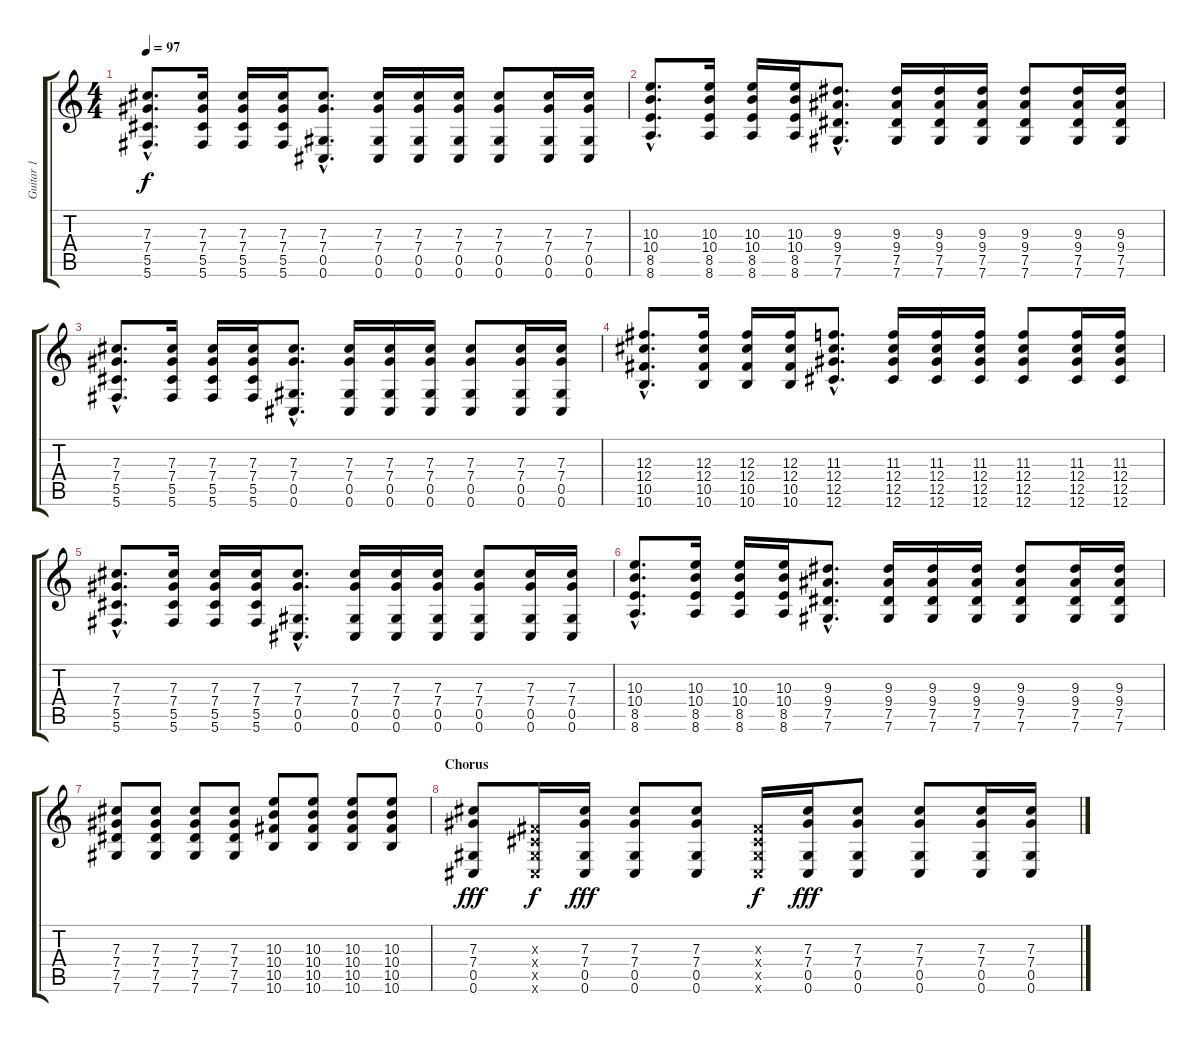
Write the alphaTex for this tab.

\track ("Guitar 1" "Guitar 1") {instrument acousticguitarsteel}
\staff {score tabs}
\tuning (Eb4 Bb3 Gb3 Db3 Ab2 Db2) {hide}
\ts (4 4)
\tempo 97
\clef g2
\ks c
(7.3{hac} 7.4{hac} 5.5{hac} 5.6{hac}).8{d dy f} (7.3 7.4 5.5 5.6).16 (7.3 7.4 5.5 5.6).16 (7.3 7.4 5.5 5.6).16 (7.3{hac} 7.4{hac} 0.5{hac} 0.6{hac}).8{d} (7.3 7.4 0.5 0.6).16 (7.3 7.4 0.5 0.6).16 (7.3 7.4 0.5 0.6).16 (7.3 7.4 0.5 0.6).8 (7.3 7.4 0.5 0.6).16 (7.3 7.4 0.5 0.6).16 |
(10.3{hac} 10.4{hac} 8.5{hac} 8.6{hac}).8{d} (10.3 10.4 8.5 8.6).16 (10.3 10.4 8.5 8.6).16 (10.3 10.4 8.5 8.6).16 (9.3{hac} 9.4{hac} 7.5{hac} 7.6{hac}).8{d} (9.3 9.4 7.5 7.6).16 (9.3 9.4 7.5 7.6).16 (9.3 9.4 7.5 7.6).16 (9.3 9.4 7.5 7.6).8 (9.3 9.4 7.5 7.6).16 (9.3 9.4 7.5 7.6).16 |
(7.3{hac} 7.4{hac} 5.5{hac} 5.6{hac}).8{d} (7.3 7.4 5.5 5.6).16 (7.3 7.4 5.5 5.6).16 (7.3 7.4 5.5 5.6).16 (7.3{hac} 7.4{hac} 0.5{hac} 0.6{hac}).8{d} (7.3 7.4 0.5 0.6).16 (7.3 7.4 0.5 0.6).16 (7.3 7.4 0.5 0.6).16 (7.3 7.4 0.5 0.6).8 (7.3 7.4 0.5 0.6).16 (7.3 7.4 0.5 0.6).16 |
(12.3{hac} 12.4{hac} 10.5{hac} 10.6{hac}).8{d} (12.3 12.4 10.5 10.6).16 (12.3 12.4 10.5 10.6).16 (12.3 12.4 10.5 10.6).16 (11.3{hac} 12.4{hac} 12.5{hac} 12.6{hac}).8{d} (11.3 12.4 12.5 12.6).16 (11.3 12.4 12.5 12.6).16 (11.3 12.4 12.5 12.6).16 (11.3 12.4 12.5 12.6).8 (11.3 12.4 12.5 12.6).16 (11.3 12.4 12.5 12.6).16 |
(7.3{hac} 7.4{hac} 5.5{hac} 5.6{hac}).8{d} (7.3 7.4 5.5 5.6).16 (7.3 7.4 5.5 5.6).16 (7.3 7.4 5.5 5.6).16 (7.3{hac} 7.4{hac} 0.5{hac} 0.6{hac}).8{d} (7.3 7.4 0.5 0.6).16 (7.3 7.4 0.5 0.6).16 (7.3 7.4 0.5 0.6).16 (7.3 7.4 0.5 0.6).8 (7.3 7.4 0.5 0.6).16 (7.3 7.4 0.5 0.6).16 |
(10.3{hac} 10.4{hac} 8.5{hac} 8.6{hac}).8{d} (10.3 10.4 8.5 8.6).16 (10.3 10.4 8.5 8.6).16 (10.3 10.4 8.5 8.6).16 (9.3{hac} 9.4{hac} 7.5{hac} 7.6{hac}).8{d} (9.3 9.4 7.5 7.6).16 (9.3 9.4 7.5 7.6).16 (9.3 9.4 7.5 7.6).16 (9.3 9.4 7.5 7.6).8 (9.3 9.4 7.5 7.6).16 (9.3 9.4 7.5 7.6).16 |
(7.3 7.4 7.5 7.6).8 (7.3 7.4 7.5 7.6).8 (7.3 7.4 7.5 7.6).8 (7.3 7.4 7.5 7.6).8 (10.3 10.4 10.5 10.6).8 (10.3 10.4 10.5 10.6).8 (10.3 10.4 10.5 10.6).8 (10.3 10.4 10.5 10.6).8 |
\section ("" "Chorus")
(7.3 7.4 0.5 0.6).8{dy fff} (0.3{x} 0.4{x} 0.5{x} 0.6{x}).16{dy f} (7.3 7.4 0.5 0.6).16{dy fff} (7.3 7.4 0.5 0.6).8 (7.3 7.4 0.5 0.6).8 (0.3{x} 0.4{x} 0.5{x} 0.6{x}).16{dy f} (7.3 7.4 0.5 0.6).16{dy fff} (7.3 7.4 0.5 0.6).8 (7.3 7.4 0.5 0.6).8 (7.3 7.4 0.5 0.6).16 (7.3 7.4 0.5 0.6).16
